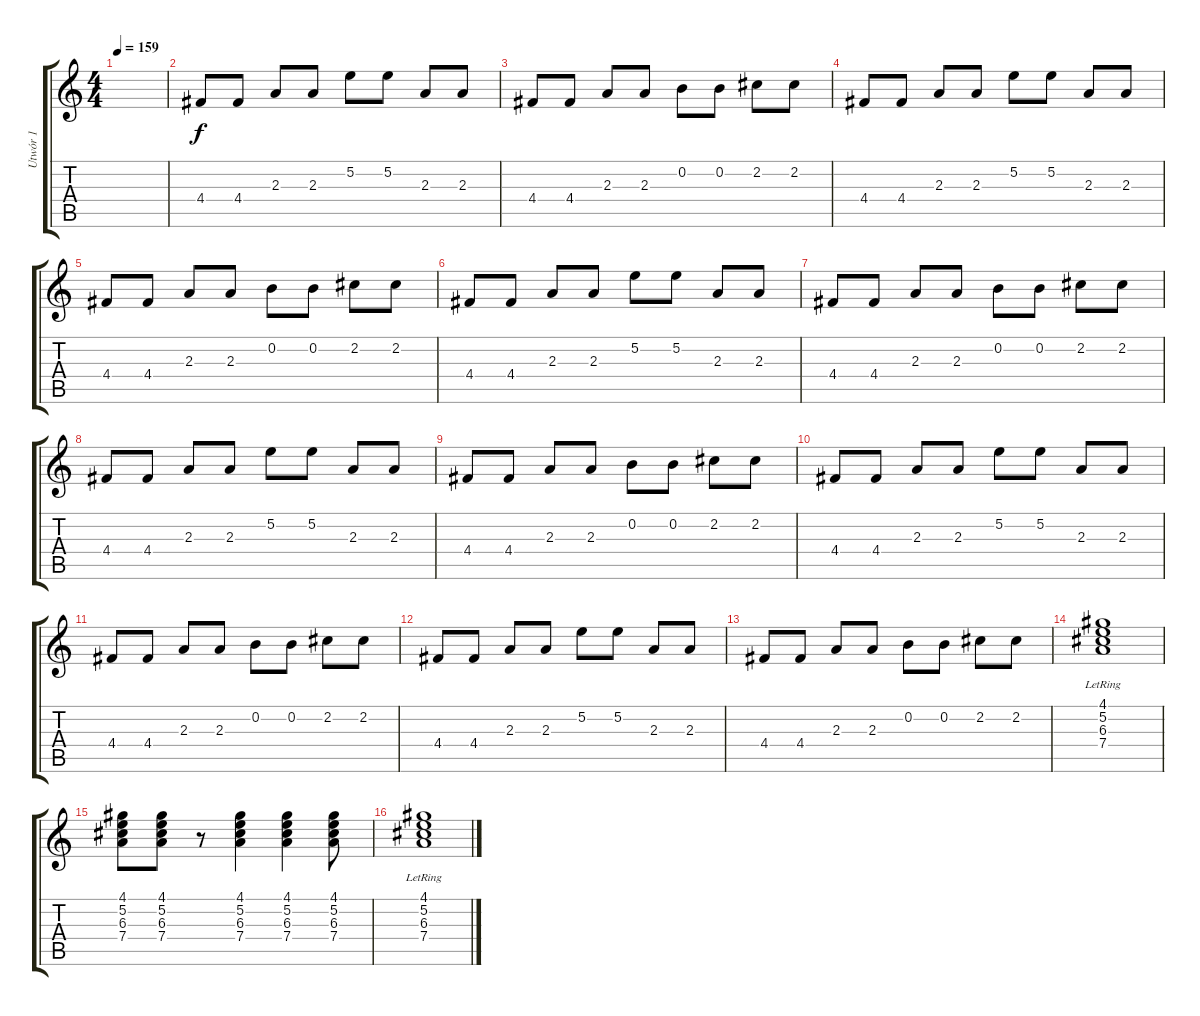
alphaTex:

\track ("Utwór 1" "Utwór 1") {instrument electricguitarjazz}
\staff {score tabs}
\tuning (E4 B3 G3 D3 A2 E2) {hide}
\ts (4 4)
\tempo 159
\clef g2
\ks c
|
4.4.8 4.4.8 2.3.8 2.3.8 5.2.8 5.2.8 2.3.8 2.3.8 |
4.4.8 4.4.8 2.3.8 2.3.8 0.2.8 0.2.8 2.2.8 2.2.8 |
4.4.8 4.4.8 2.3.8 2.3.8 5.2.8 5.2.8 2.3.8 2.3.8 |
4.4.8 4.4.8 2.3.8 2.3.8 0.2.8 0.2.8 2.2.8 2.2.8 |
4.4.8 4.4.8 2.3.8 2.3.8 5.2.8 5.2.8 2.3.8 2.3.8 |
4.4.8 4.4.8 2.3.8 2.3.8 0.2.8 0.2.8 2.2.8 2.2.8 |
4.4.8 4.4.8 2.3.8 2.3.8 5.2.8 5.2.8 2.3.8 2.3.8 |
4.4.8 4.4.8 2.3.8 2.3.8 0.2.8 0.2.8 2.2.8 2.2.8 |
4.4.8 4.4.8 2.3.8 2.3.8 5.2.8 5.2.8 2.3.8 2.3.8 |
4.4.8 4.4.8 2.3.8 2.3.8 0.2.8 0.2.8 2.2.8 2.2.8 |
4.4.8 4.4.8 2.3.8 2.3.8 5.2.8 5.2.8 2.3.8 2.3.8 |
4.4.8 4.4.8 2.3.8 2.3.8 0.2.8 0.2.8 2.2.8 2.2.8 |
(4.1{lr} 5.2{lr} 6.3{lr} 7.4{lr}).1 |
(4.1 5.2 6.3 7.4).8 (4.1 5.2 6.3 7.4).8 r.8 (4.1 5.2 6.3 7.4).4 (4.1 5.2 6.3 7.4).4 (4.1 5.2 6.3 7.4).8 |
(4.1{lr} 5.2{lr} 6.3{lr} 7.4{lr}).1
